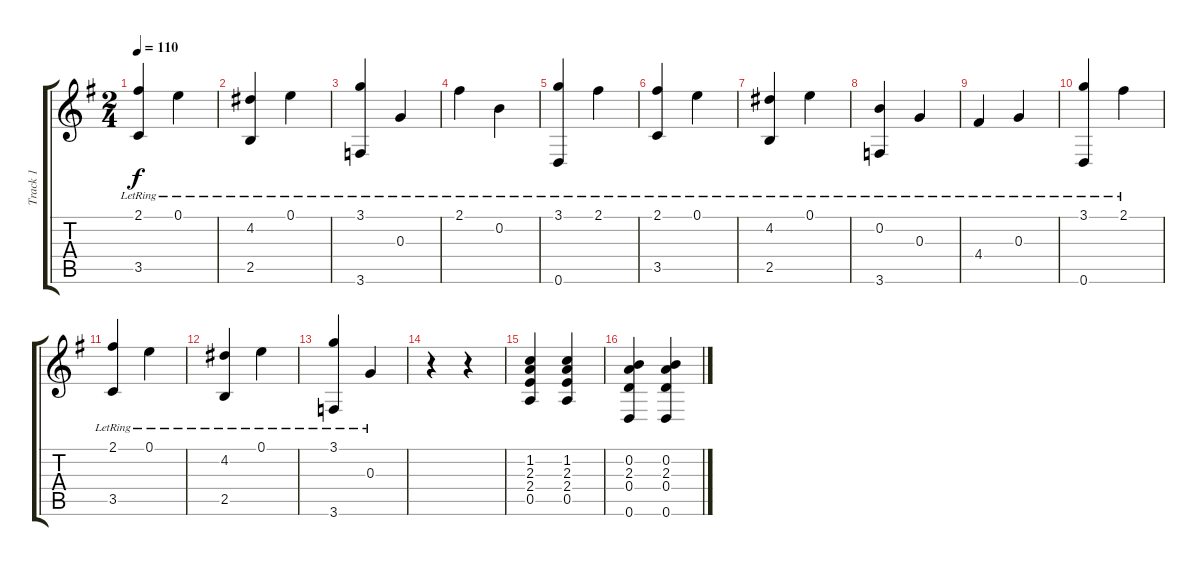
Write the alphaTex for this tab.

\track ("Track 1" "Track 1") {instrument acousticguitarnylon}
\staff {score tabs}
\tuning (E4 B3 G3 D3 A2 D2) {hide}
\ts (2 4)
\tempo 110
\clef g2
\ks g
(2.1{lr} 3.5{lr}).4{dy f} 0.1{lr}.4 |
(4.2{lr} 2.5{lr}).4 0.1{lr}.4 |
(3.1{lr} 3.6{lr}).4 0.3{lr}.4 |
2.1{lr}.4 0.2{lr}.4 |
(3.1{lr} 0.6{lr}).4 2.1{lr}.4 |
(2.1{lr} 3.5{lr}).4 0.1{lr}.4 |
(4.2{lr} 2.5{lr}).4 0.1{lr}.4 |
(0.2{lr} 3.6{lr}).4 0.3{lr}.4 |
4.4{lr}.4 0.3{lr}.4 |
(3.1{lr} 0.6{lr}).4 2.1{lr}.4 |
(2.1{lr} 3.5{lr}).4 0.1{lr}.4 |
(4.2{lr} 2.5{lr}).4 0.1{lr}.4 |
(3.1{lr} 3.6{lr}).4 0.3{lr}.4 |
r.4 r.4 |
(1.2 2.3 2.4 0.5).4 (1.2 2.3 2.4 0.5).4 |
(0.2 2.3 0.4 0.6).4 (0.2 2.3 0.4 0.6).4
